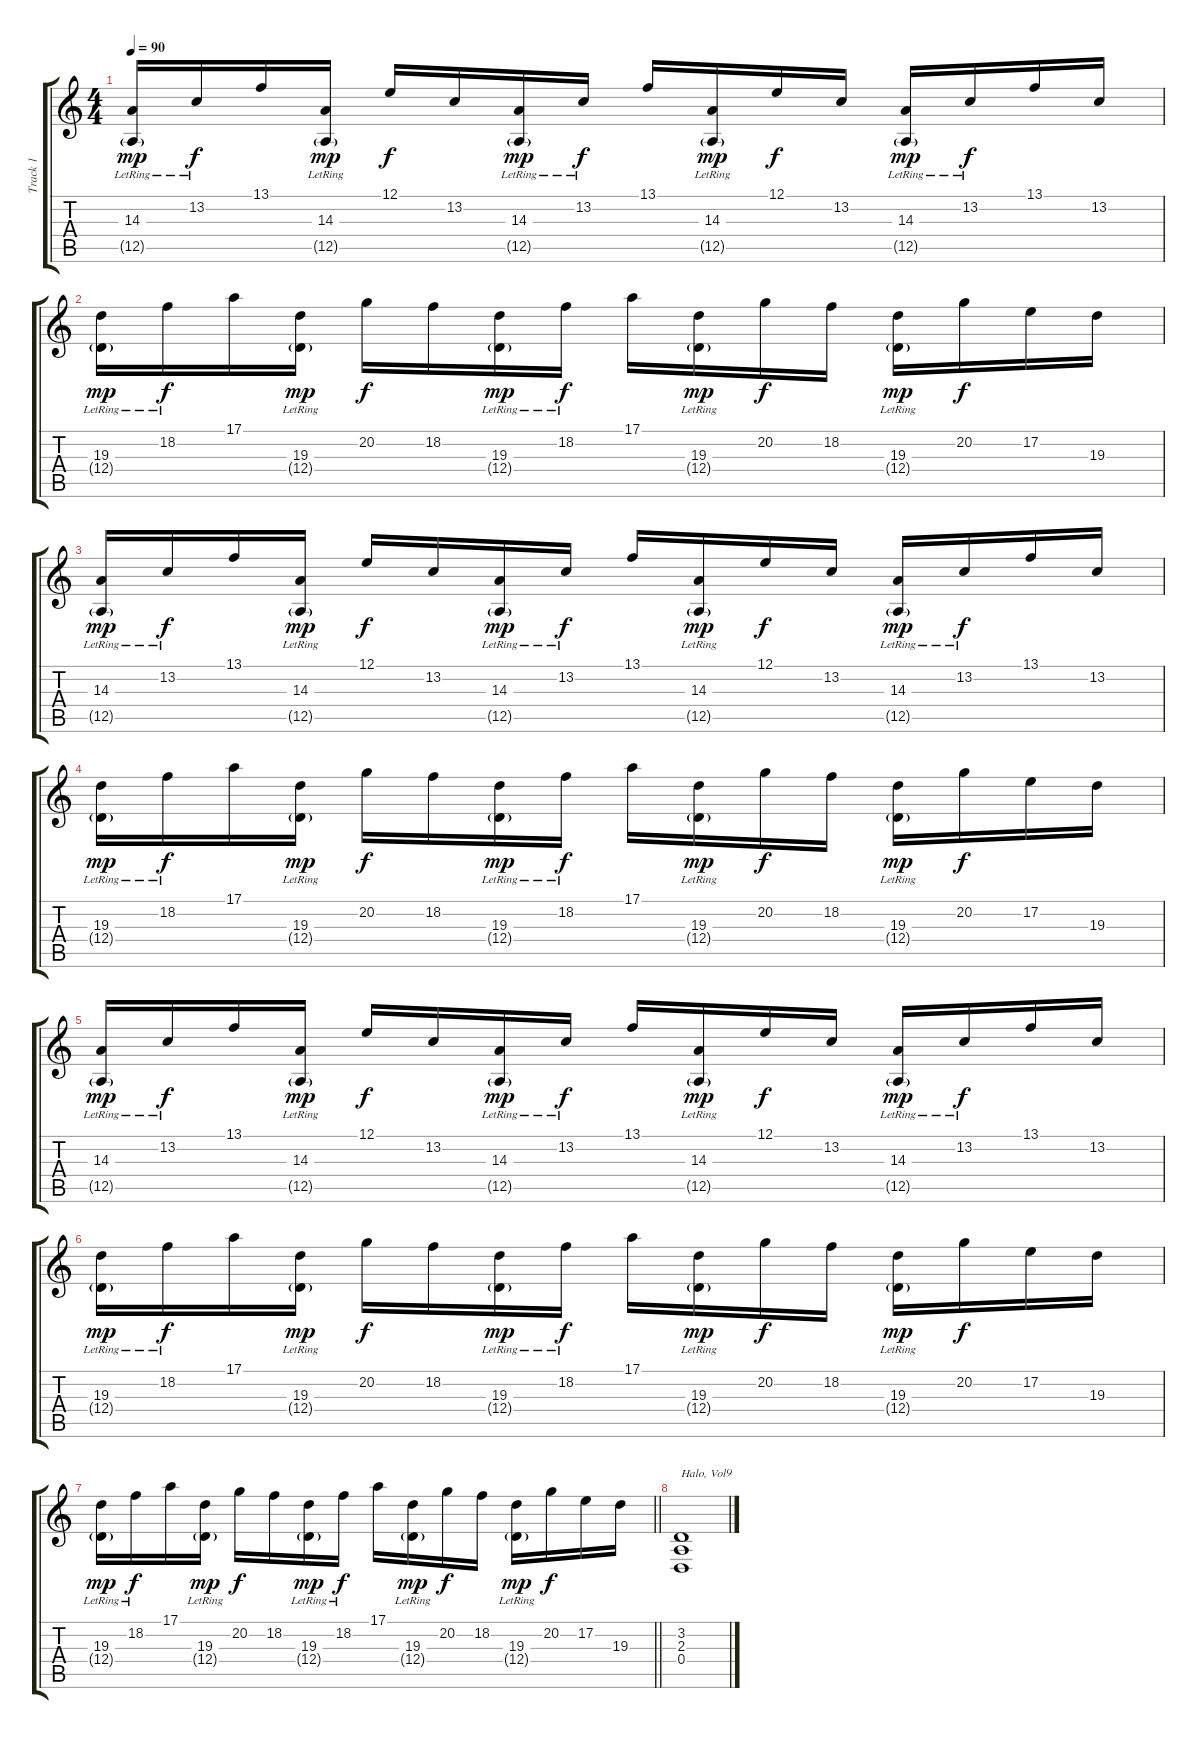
\track ("Track 1" "Track 1") {instrument lead1square}
\staff {score tabs}
\tuning (E4 B3 G3 D3 A2 D2) {hide}
\ts (4 4)
\tempo 90
\clef g2
\ks c
(14.3{lr} 12.5{g lr}).16{dy mp} 13.2{lr}.16{dy f} 13.1.16 (14.3{lr} 12.5{g lr}).16{dy mp} 12.1.16{dy f} 13.2.16 (14.3{lr} 12.5{g lr}).16{dy mp} 13.2{lr}.16{dy f} 13.1.16 (14.3{lr} 12.5{g lr}).16{dy mp} 12.1.16{dy f} 13.2.16 (14.3{lr} 12.5{g lr}).16{dy mp} 13.2{lr}.16{dy f} 13.1.16 13.2.16 |
(19.3{lr} 12.4{g lr}).16{dy mp} 18.2{lr}.16{dy f} 17.1.16 (19.3{lr} 12.4{g lr}).16{dy mp} 20.2.16{dy f} 18.2.16 (19.3{lr} 12.4{g lr}).16{dy mp} 18.2{lr}.16{dy f} 17.1.16 (19.3{lr} 12.4{g lr}).16{dy mp} 20.2.16{dy f} 18.2.16 (19.3{lr} 12.4{g lr}).16{dy mp} 20.2.16{dy f} 17.2.16 19.3.16 |
(14.3{lr} 12.5{g lr}).16{dy mp} 13.2{lr}.16{dy f} 13.1.16 (14.3{lr} 12.5{g lr}).16{dy mp} 12.1.16{dy f} 13.2.16 (14.3{lr} 12.5{g lr}).16{dy mp} 13.2{lr}.16{dy f} 13.1.16 (14.3{lr} 12.5{g lr}).16{dy mp} 12.1.16{dy f} 13.2.16 (14.3{lr} 12.5{g lr}).16{dy mp} 13.2{lr}.16{dy f} 13.1.16 13.2.16 |
(19.3{lr} 12.4{g lr}).16{dy mp} 18.2{lr}.16{dy f} 17.1.16 (19.3{lr} 12.4{g lr}).16{dy mp} 20.2.16{dy f} 18.2.16 (19.3{lr} 12.4{g lr}).16{dy mp} 18.2{lr}.16{dy f} 17.1.16 (19.3{lr} 12.4{g lr}).16{dy mp} 20.2.16{dy f} 18.2.16 (19.3{lr} 12.4{g lr}).16{dy mp} 20.2.16{dy f} 17.2.16 19.3.16 |
(14.3{lr} 12.5{g lr}).16{dy mp} 13.2{lr}.16{dy f} 13.1.16 (14.3{lr} 12.5{g lr}).16{dy mp} 12.1.16{dy f} 13.2.16 (14.3{lr} 12.5{g lr}).16{dy mp} 13.2{lr}.16{dy f} 13.1.16 (14.3{lr} 12.5{g lr}).16{dy mp} 12.1.16{dy f} 13.2.16 (14.3{lr} 12.5{g lr}).16{dy mp} 13.2{lr}.16{dy f} 13.1.16 13.2.16 |
(19.3{lr} 12.4{g lr}).16{dy mp} 18.2{lr}.16{dy f} 17.1.16 (19.3{lr} 12.4{g lr}).16{dy mp} 20.2.16{dy f} 18.2.16 (19.3{lr} 12.4{g lr}).16{dy mp} 18.2{lr}.16{dy f} 17.1.16 (19.3{lr} 12.4{g lr}).16{dy mp} 20.2.16{dy f} 18.2.16 (19.3{lr} 12.4{g lr}).16{dy mp} 20.2.16{dy f} 17.2.16 19.3.16 |
\barLineRight lightlight
(19.3{lr} 12.4{g lr}).16{dy mp} 18.2{lr}.16{dy f} 17.1.16 (19.3{lr} 12.4{g lr}).16{dy mp} 20.2.16{dy f} 18.2.16 (19.3{lr} 12.4{g lr}).16{dy mp} 18.2{lr}.16{dy f} 17.1.16 (19.3{lr} 12.4{g lr}).16{dy mp} 20.2.16{dy f} 18.2.16 (19.3{lr} 12.4{g lr}).16{dy mp} 20.2.16{dy f} 17.2.16 19.3.16 |
\section ("" "")
(3.2 2.3 0.4).1{txt "Halo, Vol9" volume 9 instrument pad7halo}
